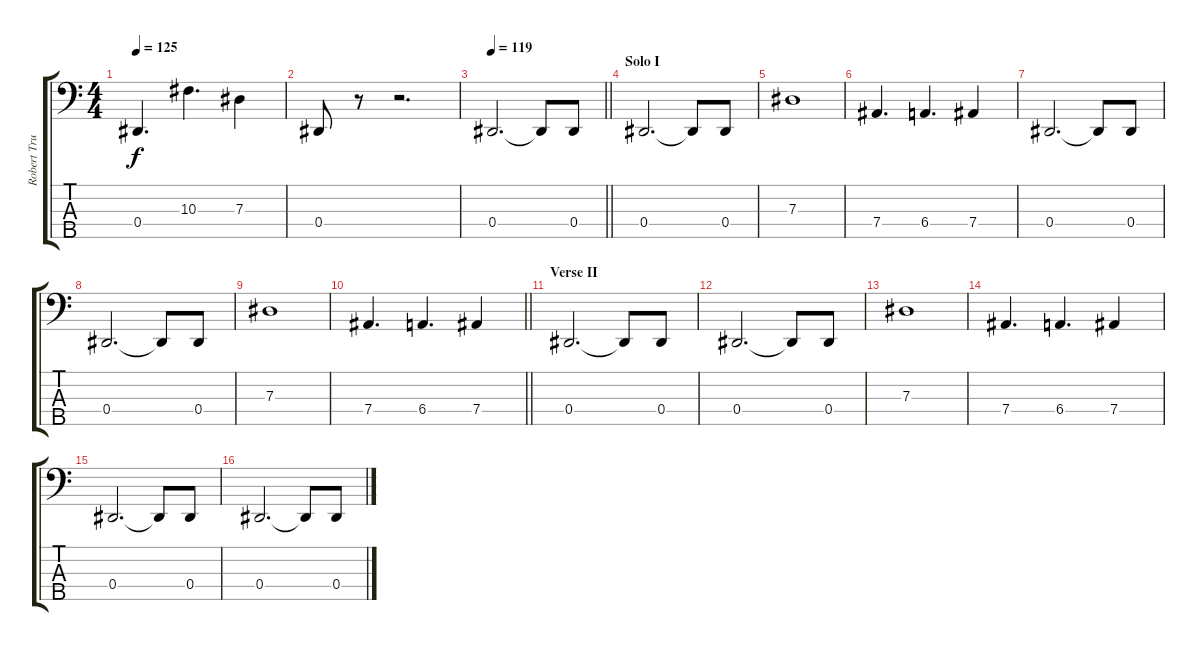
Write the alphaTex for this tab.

\track ("Robert Trujillo" "Robert Tru") {instrument electricbassfinger}
\staff {score tabs}
\tuning (Gb2 Db2 Ab1 Eb1 Bb0) {hide}
\ts (4 4)
\tempo 125
\clef f4
\ks c
0.4.4{d dy f} 10.3.4{d} 7.3.4 |
0.4.8 r.8 r.2{d} |
\tempo 119
\barLineRight lightlight
0.4.2{d} 0.4{t}.8 0.4.8 |
\section ("" "Solo I")
0.4.2{d} 0.4{t}.8 0.4.8 |
7.3.1 |
7.4.4{d} 6.4.4{d} 7.4.4 |
0.4.2{d} 0.4{t}.8 0.4.8 |
0.4.2{d} 0.4{t}.8 0.4.8 |
7.3.1 |
\barLineRight lightlight
7.4.4{d} 6.4.4{d} 7.4.4 |
\section ("" "Verse II")
0.4.2{d} 0.4{t}.8 0.4.8 |
0.4.2{d} 0.4{t}.8 0.4.8 |
7.3.1 |
7.4.4{d} 6.4.4{d} 7.4.4 |
0.4.2{d} 0.4{t}.8 0.4.8 |
0.4.2{d} 0.4{t}.8 0.4.8
